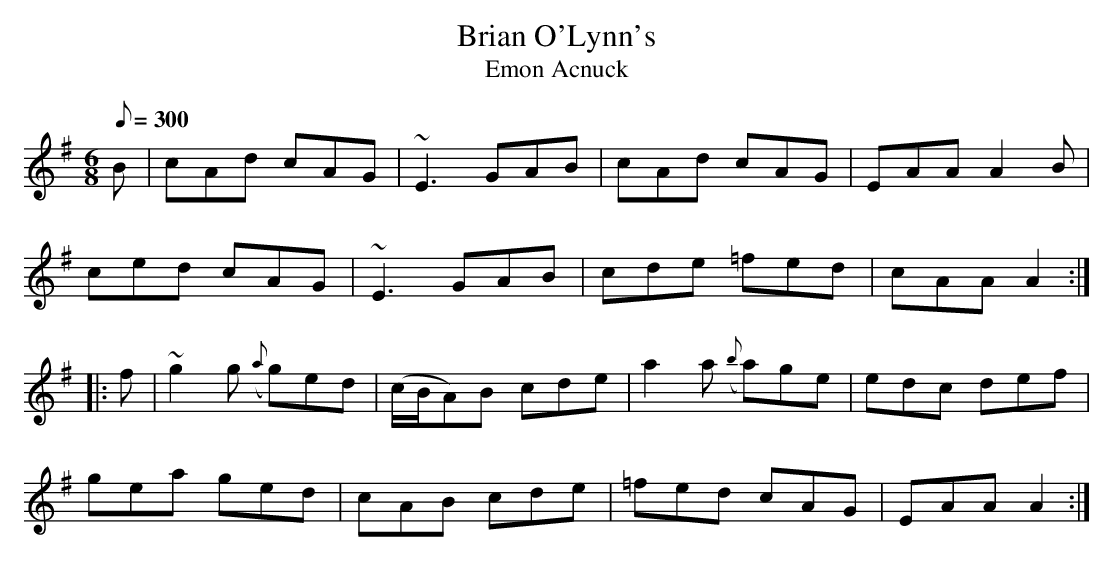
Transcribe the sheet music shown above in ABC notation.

X:1
T:Brian O'Lynn's
T:Emon Acnuck
L:1/8
Q:300
M:6/8
K:Ador
B|cAd cAG|~E3 GAB|cAd cAG|EAA A2 B|
ced cAG|~E3 GAB|cde =fed|cAA A2:|
|:f|~g2 g ({a}g)ed|(c/B/A)B cde|a2 a ({b}a)ge|edc def|
gea ged|cAB cde|=fed cAG|EAA A2:|
